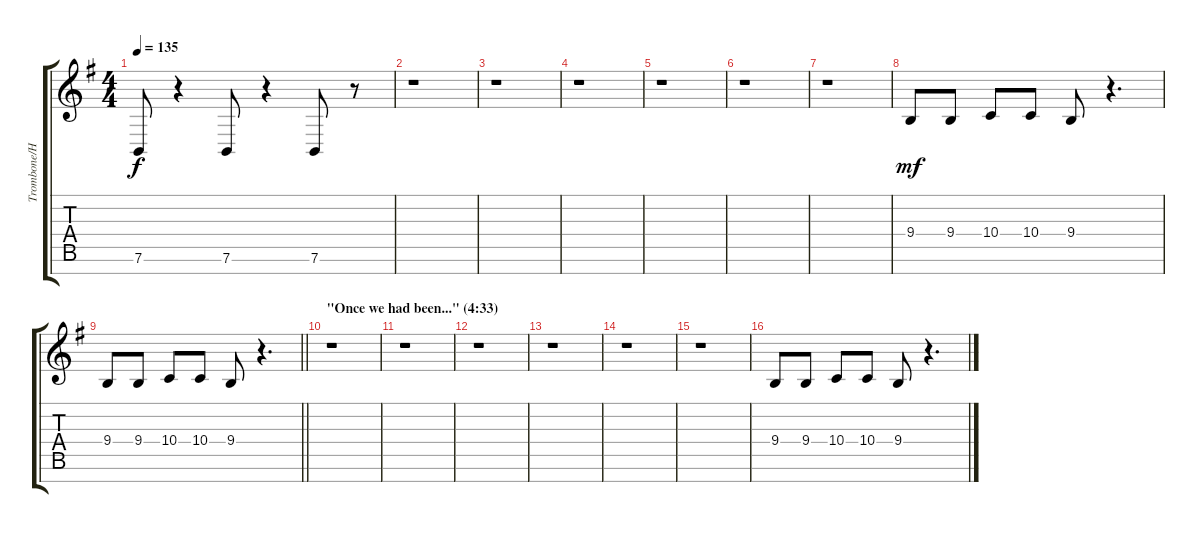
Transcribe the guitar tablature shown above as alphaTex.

\track ("Trombone/Horn" "Trombone/H") {instrument trombone}
\staff {score tabs}
\tuning (E4 B3 G3 D3 A2 E2 B1) {hide}
\ts (4 4)
\tempo 135
\clef g2
\ks eminor
7.6.8{dy f instrument trombone} r.4 7.6.8 r.4 7.6.8 r.8 |
r.1 |
r.1 |
r.1 |
r.1 |
r.1 |
r.1 |
9.4.8{dy mf} 9.4.8 10.4.8 10.4.8 9.4.8 r.4{d} |
\barLineRight lightlight
9.4.8 9.4.8 10.4.8 10.4.8 9.4.8 r.4{d} |
\section ("" "\"Once we had been...\" (4:33)")
r.1 |
r.1 |
r.1 |
r.1 |
r.1 |
r.1 |
9.4.8 9.4.8 10.4.8 10.4.8 9.4.8 r.4{d}
